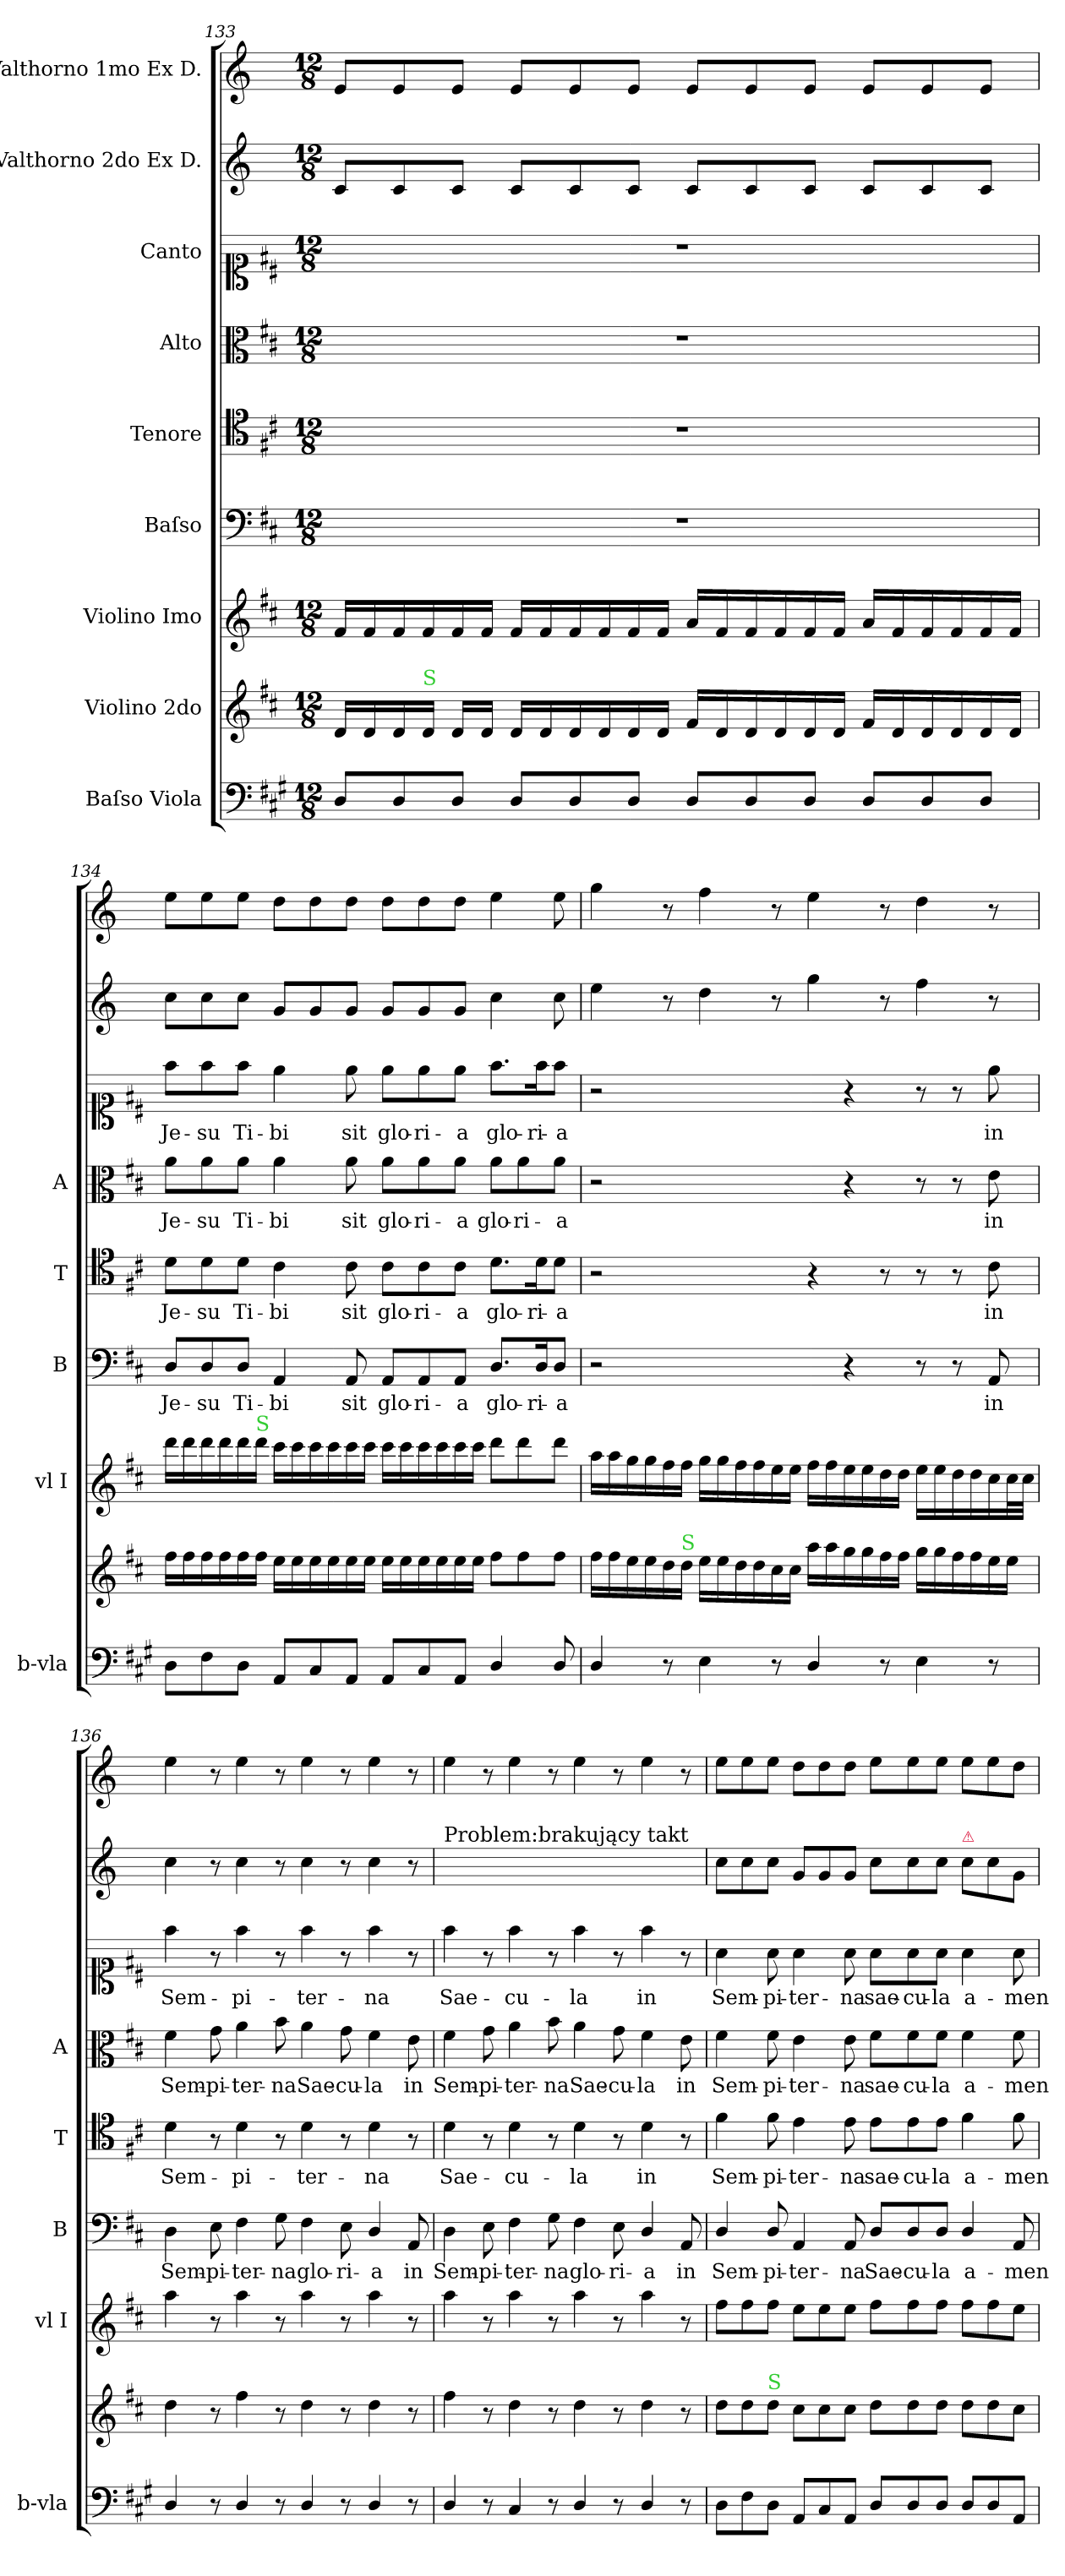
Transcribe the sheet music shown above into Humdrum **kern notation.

**kern	**kern	**kern	**kern	**text	**kern	**text	**kern	**text	**kern	**text	**kern	**kern
*part9	*part8	*part7	*part6	*part6	*part5	*part5	*part4	*part4	*part3	*part3	*part2	*part1
*staff9	*staff8	*staff7	*staff6	*staff6	*staff5	*staff5	*staff4	*staff4	*staff3	*staff3	*staff2	*staff1
*I"Baſso Viola	*I"Violino 2do	*I"Violino Imo	*I"Baſso	*	*I"Tenore	*	*I"Alto	*	*I"Canto	*	*I"Valthorno 2do Ex D.	*I"Valthorno 1mo Ex D.
*I'b-vla	*	*I'vl I	*I'B	*	*I'T	*	*I'A	*	*	*	*	*
*clefF4	*clefG2	*clefG2	*clefF4	*	*clefC4	*	*clefC3	*	*clefC1	*	*clefG2	*clefG2
*	*	*	*	*	*	*	*	*	*	*	*ITrd6c10	*ITrd6c10
*k[f#c#g#]	*k[f#c#]	*k[f#c#]	*k[f#c#]	*	*k[f#c#]	*	*k[f#c#]	*	*k[f#c#]	*	*k[f#c#]	*k[f#c#]
*	*D:	*D:	*D:	*	*D:	*	*D:	*	*D:	*	*D:	*D:
*M12/8	*M12/8	*M12/8	*M12/8	*	*M12/8	*	*M12/8	*	*M12/8	*	*M12/8	*M12/8
=133	=133	=133	=133	=133	=133	=133	=133	=133	=133	=133	=133	=133
8D/L	16d/LL	16f#/LL	1.r	.	1.r	.	1.r	.	1.r	.	8D/L	8F#/L
.	16d/	16f#/	.	.	.	.	.	.	.	.	.	.
8D/	16d/	16f#/	.	.	.	.	.	.	.	.	8D/	8F#/
!	!LO:TX:a:color=limegreen:t=S	!	!	!	!	!	!	!	!	!	!	!
.	16d/JJ	16f#/	.	.	.	.	.	.	.	.	.	.
8D/J	16d/LL	16f#/	.	.	.	.	.	.	.	.	8D/J	8F#/J
.	16d/JJ	16f#/JJ	.	.	.	.	.	.	.	.	.	.
8D/L	16d/LL	16f#/LL	.	.	.	.	.	.	.	.	8D/L	8F#/L
.	16d/	16f#/	.	.	.	.	.	.	.	.	.	.
8D/	16d/	16f#/	.	.	.	.	.	.	.	.	8D/	8F#/
.	16d/	16f#/	.	.	.	.	.	.	.	.	.	.
8D/J	16d/	16f#/	.	.	.	.	.	.	.	.	8D/J	8F#/J
.	16d/JJ	16f#/JJ	.	.	.	.	.	.	.	.	.	.
8D/L	16f#/LL	16a/LL	.	.	.	.	.	.	.	.	8D/L	8F#/L
.	16d/	16f#/	.	.	.	.	.	.	.	.	.	.
8D/	16d/	16f#/	.	.	.	.	.	.	.	.	8D/	8F#/
.	16d/	16f#/	.	.	.	.	.	.	.	.	.	.
8D/J	16d/	16f#/	.	.	.	.	.	.	.	.	8D/J	8F#/J
.	16d/JJ	16f#/JJ	.	.	.	.	.	.	.	.	.	.
8D/L	16f#/LL	16a/LL	.	.	.	.	.	.	.	.	8D/L	8F#/L
.	16d/	16f#/	.	.	.	.	.	.	.	.	.	.
8D/	16d/	16f#/	.	.	.	.	.	.	.	.	8D/	8F#/
.	16d/	16f#/	.	.	.	.	.	.	.	.	.	.
8D/J	16d/	16f#/	.	.	.	.	.	.	.	.	8D/J	8F#/J
.	16d/JJ	16f#/JJ	.	.	.	.	.	.	.	.	.	.
=134	=134	=134	=134	=134	=134	=134	=134	=134	=134	=134	=134	=134
8D\L	16ff#\LL	16ddd\LL	8D/L	Je-	8d\L	Je-	8a\L	Je-	8ff#\L	Je-	8d\L	8f#\L
.	16ff#\	16ddd\	.	.	.	.	.	.	.	.	.	.
8F#\	16ff#\	16ddd\	8D/	-su	8d\	-su	8a\	-su	8ff#\	-su	8d\	8f#\
.	16ff#\	16ddd\	.	.	.	.	.	.	.	.	.	.
8D\J	16ff#\	16ddd\	8D/J	Ti-	8d\J	Ti-	8a\J	Ti-	8ff#\J	Ti-	8d\J	8f#\J
!	!	!LO:TX:a:color=limegreen:t=S	!	!	!	!	!	!	!	!	!	!
.	16ff#\JJ	16ddd\JJ	.	.	.	.	.	.	.	.	.	.
8AA/L	16ee\LL	16ccc#\LL	4AA/	-bi	4c#\	-bi	4a\	-bi	4ee\	-bi	8A/L	8e\L
.	16ee\	16ccc#\	.	.	.	.	.	.	.	.	.	.
8C#/	16ee\	16ccc#\	.	.	.	.	.	.	.	.	8A/	8e\
.	16ee\	16ccc#\	.	.	.	.	.	.	.	.	.	.
8AA/J	16ee\	16ccc#\	8AA/	sit	8c#\	sit	8a\	sit	8ee\	sit	8A/J	8e\J
.	16ee\JJ	16ccc#\JJ	.	.	.	.	.	.	.	.	.	.
8AA/L	16ee\LL	16ccc#\LL	8AA/L	glo-	8c#\L	glo-	8a\L	glo-	8ee\L	glo-	8A/L	8e\L
.	16ee\	16ccc#\	.	.	.	.	.	.	.	.	.	.
8C#/	16ee\	16ccc#\	8AA/	-ri-	8c#\	-ri-	8a\	-ri-	8ee\	-ri-	8A/	8e\
.	16ee\	16ccc#\	.	.	.	.	.	.	.	.	.	.
8AA/J	16ee\	16ccc#\	8AA/J	-a	8c#\J	-a	8a\J	-a	8ee\J	-a	8A/J	8e\J
.	16ee\JJ	16ccc#\JJ	.	.	.	.	.	.	.	.	.	.
4D/	8ff#\L	8ddd\L	8.D/L	glo-	8.d\L	glo-	8a\L	glo-	8.ff#\L	glo-	4d\	4f#\
.	8ff#\	8ddd\	.	.	.	.	8a\	-ri-	.	.	.	.
.	.	.	16D/K	-ri-	16d\K	-ri-	.	.	16ff#\K	-ri-	.	.
8D/	8ff#\J	8ddd\J	8D/J	-a	8d\J	-a	8a\J	-a	8ff#\J	-a	8d\	8f#\
=135	=135	=135	=135	=135	=135	=135	=135	=135	=135	=135	=135	=135
!	!	!	!LO:N:vis=2	!	!LO:N:vis=2	!	!LO:N:vis=2	!	!LO:N:vis=2	!	!	!
4D/	16ff#\LL	16aa\LL	2..r	.	2.r	.	2..r	.	2..r	.	4f#\	4a\
.	16ff#\	16aa\	.	.	.	.	.	.	.	.	.	.
.	16ee\	16gg\	.	.	.	.	.	.	.	.	.	.
.	16ee\	16gg\	.	.	.	.	.	.	.	.	.	.
8r	16dd\	16ff#\	.	.	.	.	.	.	.	.	8r	8r
!	!LO:TX:a:color=limegreen:t=S	!	!	!	!	!	!	!	!	!	!	!
.	16dd\JJ	16ff#\JJ	.	.	.	.	.	.	.	.	.	.
4E\	16ee\LL	16gg\LL	.	.	.	.	.	.	.	.	4e\	4g\
.	16ee\	16gg\	.	.	.	.	.	.	.	.	.	.
.	16dd\	16ff#\	.	.	.	.	.	.	.	.	.	.
.	16dd\	16ff#\	.	.	.	.	.	.	.	.	.	.
8r	16cc#\	16ee\	.	.	.	.	.	.	.	.	8r	8r
.	16cc#\JJ	16ee\JJ	.	.	.	.	.	.	.	.	.	.
4D/	16aa\LL	16ff#\LL	.	.	4r	.	.	.	.	.	4a\	4f#\
.	16aa\	16ff#\	.	.	.	.	.	.	.	.	.	.
.	16gg\	16ee\	4r	.	.	.	4r	.	4r	.	.	.
.	16gg\	16ee\	.	.	.	.	.	.	.	.	.	.
8r	16ff#\	16dd\	.	.	8r	.	.	.	.	.	8r	8r
.	16ff#\JJ	16dd\JJ	.	.	.	.	.	.	.	.	.	.
4E\	16gg\LL	16ee\LL	8r	.	8r	.	8r	.	8r	.	4g\	4e\
.	16gg\	16ee\	.	.	.	.	.	.	.	.	.	.
.	16ff#\	16dd\	8r	.	8r	.	8r	.	8r	.	.	.
.	16ff#\	16dd\	.	.	.	.	.	.	.	.	.	.
8r	16ee\	16cc#\	8AA/	in	8c#\	in	8e\	in	8ee\	in	8r	8r
.	16ee\JJ	32cc#\L	.	.	.	.	.	.	.	.	.	.
.	.	32cc#\JJJ	.	.	.	.	.	.	.	.	.	.
=136	=136	=136	=136	=136	=136	=136	=136	=136	=136	=136	=136	=136
4D/	4dd\	4aa\	4D\	Sem-	4d\	Sem-	4f#\	Sem-	4ff#\	Sem-	4d\	4f#\
8r	8r	8r	8E\	-pi-	8r	.	8g\	-pi-	8r	.	8r	8r
4D/	4ff#\	4aa\	4F#\	-ter-	4d\	-pi-	4a\	-ter-	4ff#\	-pi-	4d\	4f#\
8r	8r	8r	8G\	-na	8r	.	8b\	-na	8r	.	8r	8r
4D/	4dd\	4aa\	4F#\	glo-	4d\	-ter-	4a\	Sae-	4ff#\	-ter-	4d\	4f#\
8r	8r	8r	8E\	-ri-	8r	.	8g\	-cu-	8r	.	8r	8r
4D/	4dd\	4aa\	4D/	-a	4d\	-na	4f#\	-la	4ff#\	-na	4d\	4f#\
!	!	!	!	!LO:LY:i	!	!	!	!	!	!	!	!
8r	8r	8r	8AA/	in	8r	.	8e\	in	8r	.	8r	8r
=137	=137	=137	=137	=137	=137	=137	=137	=137	=137	=137	=137	=137
!	!	!	!	!	!	!	!	!	!	!	!LO:TX:a:t=Problem&colon;brakujący takt	!
!	!	!	!	!LO:LY:i	!	!	!	!	!	!	!	!
4D/	4ff#\	4aa\	4D\	Sem-	4d\	Sae-	4f#\	Sem-	4ff#\	Sae-	4d\yy	4f#\
!	!	!	!	!LO:LY:i	!	!	!	!	!	!	!	!
8r	8r	8r	8E\	-pi-	8r	.	8g\	-pi-	8r	.	8ryy	8r
!	!	!	!	!LO:LY:i	!	!	!	!	!	!	!	!
4C#/	4dd\	4aa\	4F#\	-ter-	4d\	-cu-	4a\	-ter-	4ff#\	-cu-	4d\yy	4f#\
!	!	!	!	!LO:LY:i	!	!	!	!	!	!	!	!
8r	8r	8r	8G\	-na	8r	.	8b\	-na	8r	.	8ryy	8r
!	!	!	!	!LO:LY:i	!	!	!	!	!	!	!	!
4D/	4dd\	4aa\	4F#\	glo-	4d\	-la	4a\	Sae-	4ff#\	-la	4d\yy	4f#\
!	!	!	!	!LO:LY:i	!	!	!	!	!	!	!	!
8r	8r	8r	8E\	-ri-	8r	.	8g\	-cu-	8r	.	8ryy	8r
!	!	!	!	!LO:LY:i	!	!	!	!	!	!	!	!
4D/	4dd\	4aa\	4D/	-a	4d\	in	4f#\	-la	4ff#\	in	4d\yy	4f#\
8r	8r	8r	8AA/	in	8r	.	8e\	in	8r	.	8ryy	8r
=138	=138	=138	=138	=138	=138	=138	=138	=138	=138	=138	=138	=138
8D\L	8dd\L	8ff#\L	4D/	Sem-	4f#\	Sem-	4f#\	Sem-	4a\	Sem-	8d\L	8f#\L
8F#\	8dd\	8ff#\	.	.	.	.	.	.	.	.	8d\	8f#\
!	!LO:TX:a:color=limegreen:t=S	!	!	!	!	!	!	!	!	!	!	!
8D\J	8dd\J	8ff#\J	8D/	-pi-	8f#\	-pi-	8f#\	-pi-	8a\	-pi-	8d\J	8f#\J
8AA/L	8cc#\L	8ee\L	4AA/	-ter-	4e\	-ter-	4e\	-ter-	4a\	-ter-	8A/L	8e\L
8C#/	8cc#\	8ee\	.	.	.	.	.	.	.	.	8A/	8e\
8AA/J	8cc#\J	8ee\J	8AA/	-na	8e\	-na	8e\	-na	8a\	-na	8A/J	8e\J
8D/L	8dd\L	8ff#\L	8D/L	Sae-	8e\L	sae-	8f#\L	sae-	8a\L	sae-	8d\L	8f#\L
8D/	8dd\	8ff#\	8D/	-cu-	8e\	-cu-	8f#\	-cu-	8a\	-cu-	8d\	8f#\
8D/J	8dd\J	8ff#\J	8D/J	-la	8e\J	-la	8f#\J	-la	8a\J	-la	8d\J	8f#\J
!	!	!	!	!	!	!	!	!	!	!	!LO:TX:a:color=crimson:t=⚠	!
8D/L	8dd\L	8ff#\L	4D/	a-	4f#\	a-	4f#\	a-	4a\	a-	8d\L	8f#\L
8D/	8dd\	8ff#\	.	.	.	.	.	.	.	.	8d\	8f#\
8AA/J	8cc#\J	8ee\J	8AA/	-men	8f#\	-men	8f#\	-men	8a\	-men	8A\J	8e\J
=	=	=	=	=	=	=	=	=	=	=	=	=
*-	*-	*-	*-	*-	*-	*-	*-	*-	*-	*-	*-	*-
